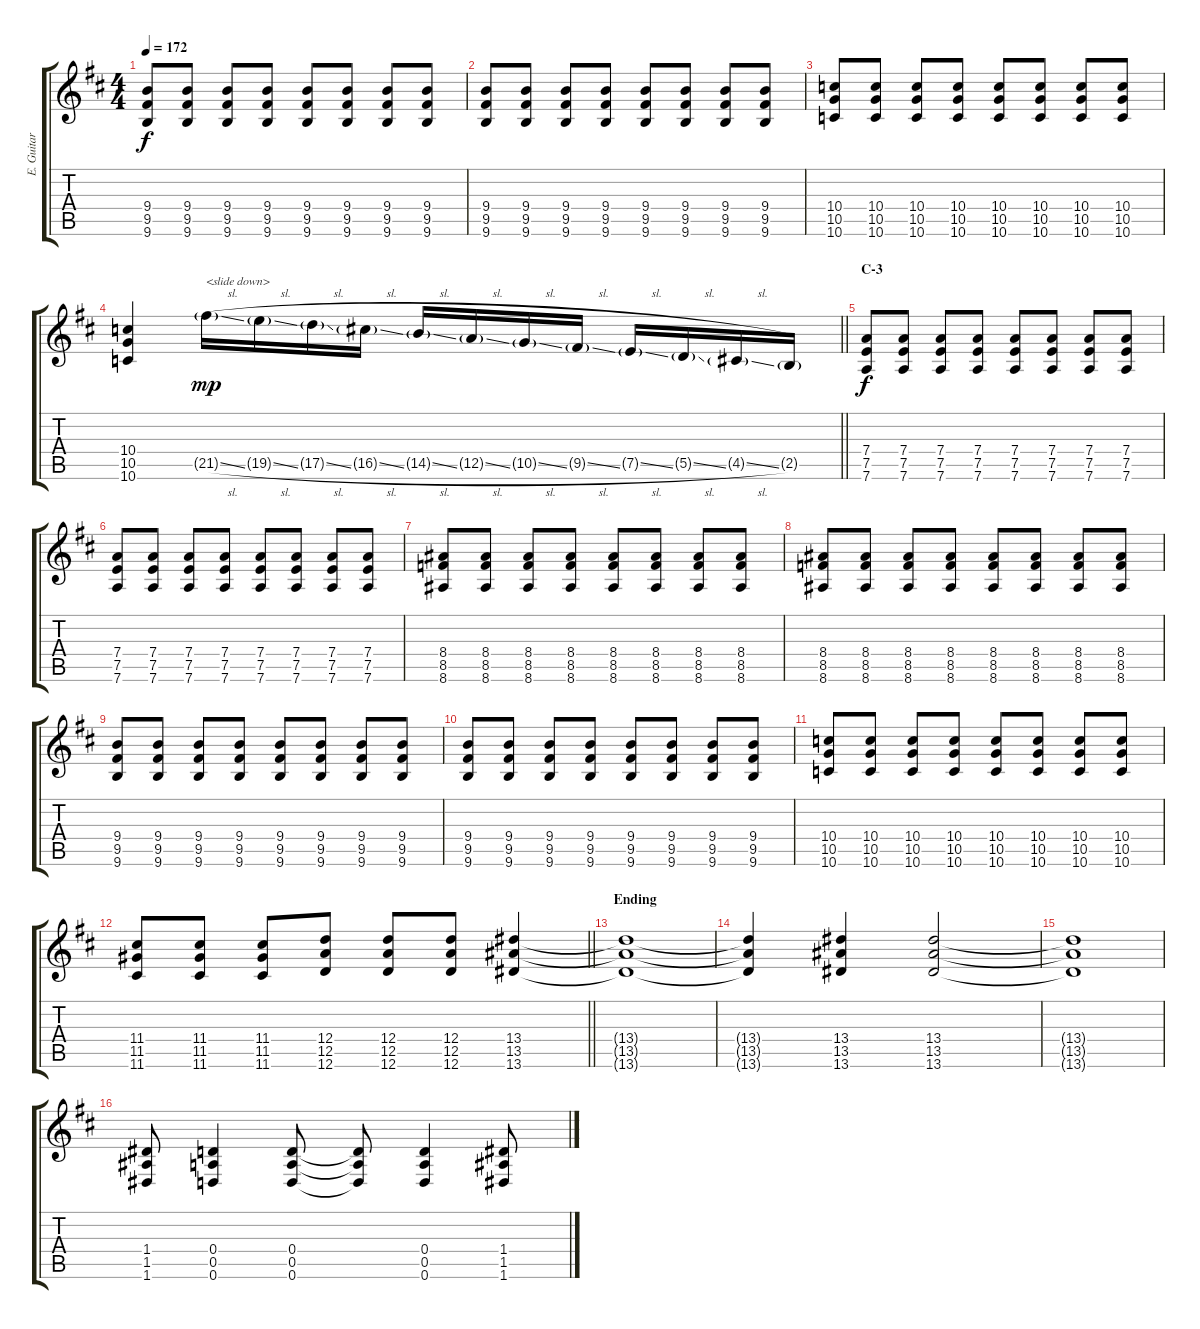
\track ("E. Guitar II" "E. Guitar ") {instrument overdrivenguitar}
\staff {score tabs}
\tuning (E4 B3 G3 D3 A2 D2) {hide}
\ts (4 4)
\tempo 172
\clef g2
\ks d
(9.4 9.5 9.6).8{dy f} (9.4 9.5 9.6).8 (9.4 9.5 9.6).8 (9.4 9.5 9.6).8 (9.4 9.5 9.6).8 (9.4 9.5 9.6).8 (9.4 9.5 9.6).8 (9.4 9.5 9.6).8 |
(9.4 9.5 9.6).8 (9.4 9.5 9.6).8 (9.4 9.5 9.6).8 (9.4 9.5 9.6).8 (9.4 9.5 9.6).8 (9.4 9.5 9.6).8 (9.4 9.5 9.6).8 (9.4 9.5 9.6).8 |
(10.4 10.5 10.6).8 (10.4 10.5 10.6).8 (10.4 10.5 10.6).8 (10.4 10.5 10.6).8 (10.4 10.5 10.6).8 (10.4 10.5 10.6).8 (10.4 10.5 10.6).8 (10.4 10.5 10.6).8 |
\barLineRight lightlight
(10.4 10.5 10.6).4 21.5{sl g}.16{txt "<slide down>" dy mp} 19.5{sl g}.16 17.5{sl g}.16 16.5{sl g}.16 14.5{sl g}.16 12.5{sl g}.16 10.5{sl g}.16 9.5{sl g}.16 7.5{sl g}.16 5.5{sl g}.16 4.5{sl g}.16 2.5{g}.16 |
\section ("" "C-3")
(7.4 7.5 7.6).8{dy f} (7.4 7.5 7.6).8 (7.4 7.5 7.6).8 (7.4 7.5 7.6).8 (7.4 7.5 7.6).8 (7.4 7.5 7.6).8 (7.4 7.5 7.6).8 (7.4 7.5 7.6).8 |
(7.4 7.5 7.6).8 (7.4 7.5 7.6).8 (7.4 7.5 7.6).8 (7.4 7.5 7.6).8 (7.4 7.5 7.6).8 (7.4 7.5 7.6).8 (7.4 7.5 7.6).8 (7.4 7.5 7.6).8 |
(8.4 8.5 8.6).8 (8.4 8.5 8.6).8 (8.4 8.5 8.6).8 (8.4 8.5 8.6).8 (8.4 8.5 8.6).8 (8.4 8.5 8.6).8 (8.4 8.5 8.6).8 (8.4 8.5 8.6).8 |
(8.4 8.5 8.6).8 (8.4 8.5 8.6).8 (8.4 8.5 8.6).8 (8.4 8.5 8.6).8 (8.4 8.5 8.6).8 (8.4 8.5 8.6).8 (8.4 8.5 8.6).8 (8.4 8.5 8.6).8 |
(9.4 9.5 9.6).8 (9.4 9.5 9.6).8 (9.4 9.5 9.6).8 (9.4 9.5 9.6).8 (9.4 9.5 9.6).8 (9.4 9.5 9.6).8 (9.4 9.5 9.6).8 (9.4 9.5 9.6).8 |
(9.4 9.5 9.6).8 (9.4 9.5 9.6).8 (9.4 9.5 9.6).8 (9.4 9.5 9.6).8 (9.4 9.5 9.6).8 (9.4 9.5 9.6).8 (9.4 9.5 9.6).8 (9.4 9.5 9.6).8 |
(10.4 10.5 10.6).8 (10.4 10.5 10.6).8 (10.4 10.5 10.6).8 (10.4 10.5 10.6).8 (10.4 10.5 10.6).8 (10.4 10.5 10.6).8 (10.4 10.5 10.6).8 (10.4 10.5 10.6).8 |
\barLineRight lightlight
(11.4 11.5 11.6).8 (11.4 11.5 11.6).8 (11.4 11.5 11.6).8 (12.4 12.5 12.6).8 (12.4 12.5 12.6).8 (12.4 12.5 12.6).8 (13.4 13.5 13.6).4 |
\section ("" "Ending")
(13.4{t} 13.5{t} 13.6{t}).1 |
(13.4{t} 13.5{t} 13.6{t}).4 (13.4 13.5 13.6).4 (13.4 13.5 13.6).2 |
(13.4{t} 13.5{t} 13.6{t}).1 |
(1.4 1.5 1.6).8 (0.4 0.5 0.6).4 (0.4 0.5 0.6).8 (0.4{t} 0.5{t} 0.6{t}).8 (0.4 0.5 0.6).4 (1.4 1.5 1.6).8
